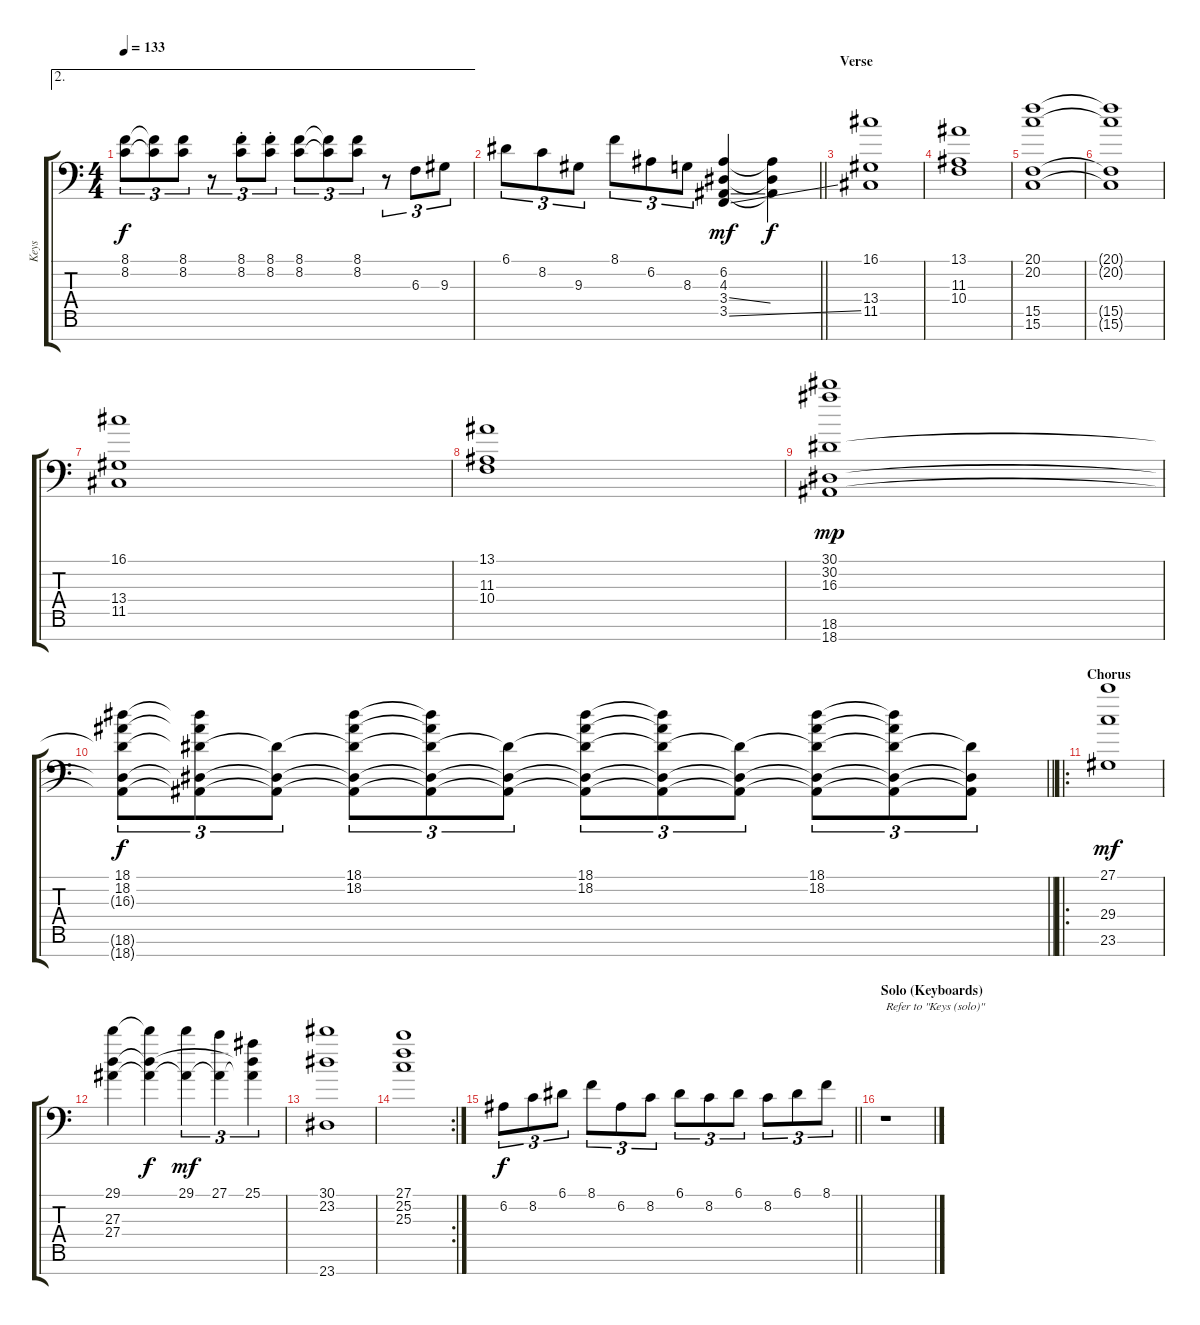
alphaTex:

\track ("Keys" "Keys") {instrument rockorgan}
\staff {score tabs}
\tuning (A3 E3 B2 G2 D2 A1 E1) {hide}
\ae 2
\ts (4 4)
\tempo 133
\clef f4
\ks c
(8.1 8.2).8{tu (3 2) dy f} (8.1{t} 8.2{t}).8{tu (3 2)} (8.1 8.2).8{tu (3 2)} r.8{tu (3 2)} (8.1{st} 8.2{st}).8{tu (3 2)} (8.1{st} 8.2{st}).8{tu (3 2)} (8.1 8.2).8{tu (3 2)} (8.1{t} 8.2{t}).8{tu (3 2)} (8.1 8.2).8{tu (3 2)} r.8{tu (3 2)} 6.3.8{tu (3 2)} 9.3.8{tu (3 2)} |
\barLineRight lightlight
6.1.8{tu (3 2)} 8.2.8{tu (3 2)} 9.3.8{tu (3 2)} 8.1.8{tu (3 2)} 6.2.8{tu (3 2)} 8.3.8{tu (3 2)} (6.2 4.3 3.4{ss} 3.5{ss}).4{dy mf} (6.2{t} 4.3{t} 3.4{t}).4{dy f} |
\section ("" "Verse")
(16.1 13.4 11.5).1 |
(13.1 11.3 10.4).1 |
(20.1 20.2 15.5 15.6).1 |
(20.1{t} 20.2{t} 15.5{t} 15.6{t}).1 |
(16.1 13.4 11.5).1 |
(13.1 11.3 10.4).1 |
(30.1 30.2 16.3 18.6 18.7).1{dy mp} |
\barLineRight lightlight
(18.1 18.2 16.3{t} 18.6{t} 18.7{t}).8{tu (3 2) dy f} (18.1{t} 18.2{t} 16.3{t} 18.6{t} 18.7{t}).8{tu (3 2)} (16.3{t} 18.6{t} 18.7{t}).8{tu (3 2)} (18.1 18.2 16.3{t} 18.6{t} 18.7{t}).8{tu (3 2)} (18.1{t} 18.2{t} 16.3{t} 18.6{t} 18.7{t}).8{tu (3 2)} (16.3{t} 18.6{t} 18.7{t}).8{tu (3 2)} (18.1 18.2 16.3{t} 18.6{t} 18.7{t}).8{tu (3 2)} (18.1{t} 18.2{t} 16.3{t} 18.6{t} 18.7{t}).8{tu (3 2)} (16.3{t} 18.6{t} 18.7{t}).8{tu (3 2)} (18.1 18.2 16.3{t} 18.6{t} 18.7{t}).8{tu (3 2)} (18.1{t} 18.2{t} 16.3{t} 18.6{t} 18.7{t}).8{tu (3 2)} (16.3{t} 18.6{t} 18.7{t}).8{tu (3 2)} |
\ro
\section ("" "Chorus")
(27.1 29.4 23.6).1{dy mf volume 11} |
(29.1 27.3 27.4).4 (29.1{t} 27.3{t} 27.4{t}).4{dy f} (29.1 27.4{t}).4{tu (3 2) dy mf} (27.1 27.4{t}).4{tu (3 2)} (25.1 27.3{t} 27.4{t}).4{tu (3 2)} |
(30.1 23.2 23.7).1 |
\rc 2
(27.1 25.2 25.3).1 |
\barLineRight lightlight
6.2.8{tu (3 2) dy f} 8.2.8{tu (3 2)} 6.1.8{tu (3 2)} 8.1.8{tu (3 2)} 6.2.8{tu (3 2)} 8.2.8{tu (3 2)} 6.1.8{tu (3 2)} 8.2.8{tu (3 2)} 6.1.8{tu (3 2)} 8.2.8{tu (3 2)} 6.1.8{tu (3 2)} 8.1.8{tu (3 2)} |
\section ("" "Solo (Keyboards)")
r.1{txt "Refer to \"Keys (solo)\""}
